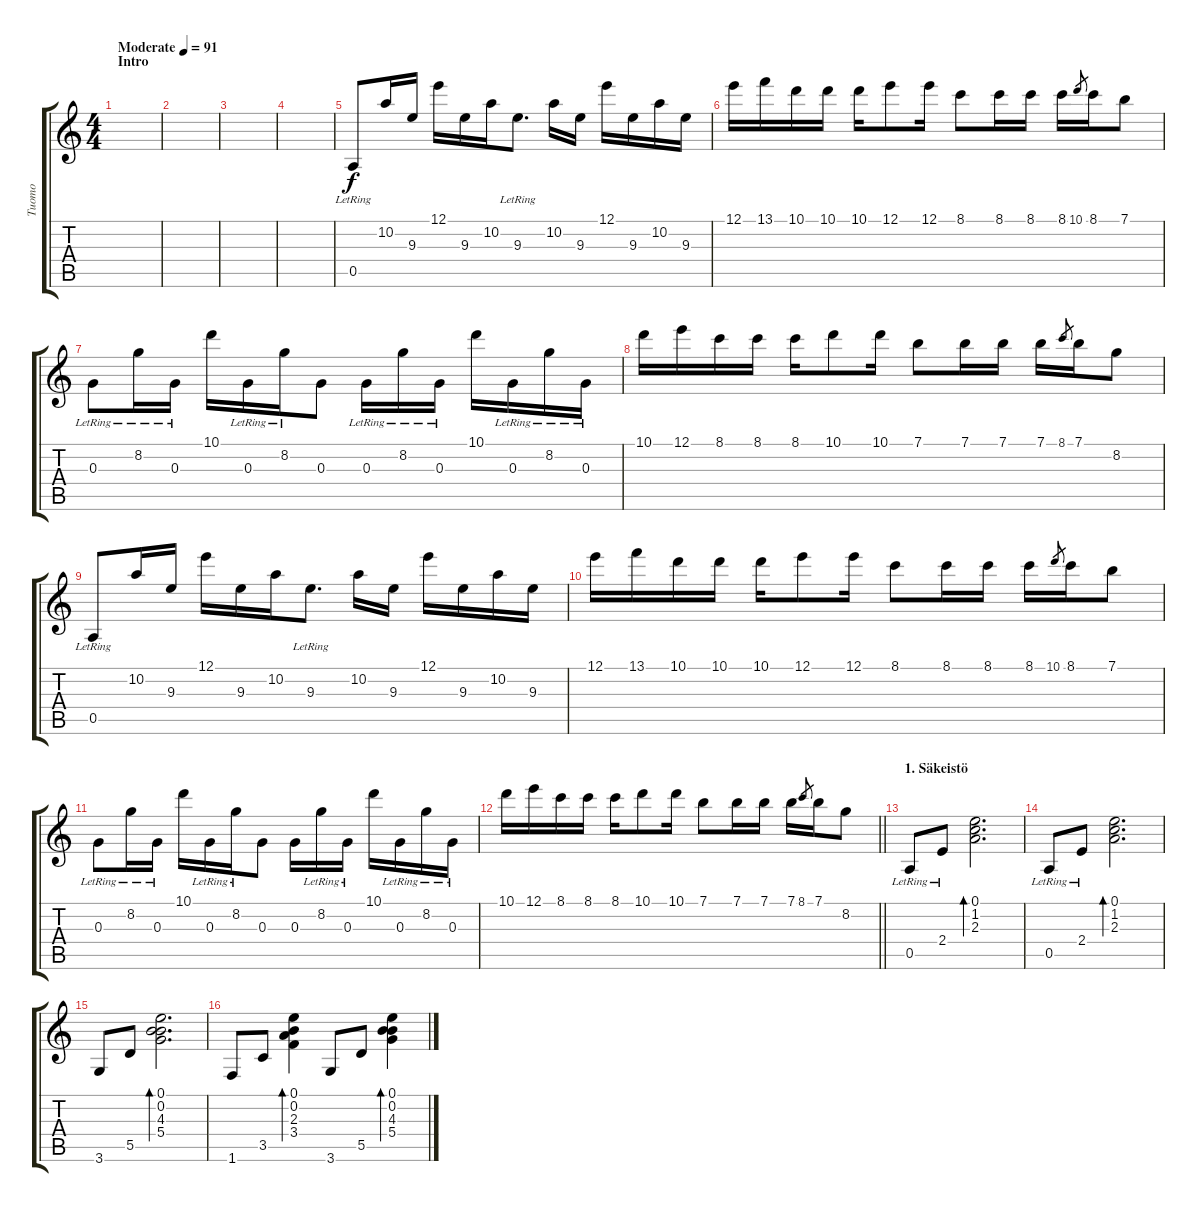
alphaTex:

\track ("Tuomo" "Tuomo") {instrument acousticguitarsteel}
\staff {score tabs}
\tuning (E4 B3 G3 D3 A2 E2) {hide}
\ts (4 4)
\section ("" "Intro")
\tempo (91 "Moderate")
\clef g2
\ks c
|
|
|
|
0.5{lr}.8 10.2.16 9.3.16 12.1.16 9.3.16 10.2.16 9.3{lr}.8{d} 10.2.16 9.3.16 12.1.16 9.3.16 10.2.16 9.3.16 |
12.1.16 13.1.16 10.1.16 10.1.16 10.1.16 12.1.8 12.1.16 8.1.8 8.1.16 8.1.16 8.1.16 10.1.8{gr} 8.1.16 7.1.8 |
0.3{lr}.8 8.2{lr}.16 0.3{lr}.16 10.1.16 0.3{lr}.16 8.2{lr}.16 0.3.8 0.3{lr}.16 8.2{lr}.16 0.3{lr}.16 10.1.16 0.3{lr}.16 8.2{lr}.16 0.3{lr}.16 |
10.1.16 12.1.16 8.1.16 8.1.16 8.1.16 10.1.8 10.1.16 7.1.8 7.1.16 7.1.16 7.1.16 8.1.8{gr} 7.1.16 8.2.8 |
0.5{lr}.8 10.2.16 9.3.16 12.1.16 9.3.16 10.2.16 9.3{lr}.8{d} 10.2.16 9.3.16 12.1.16 9.3.16 10.2.16 9.3.16 |
12.1.16 13.1.16 10.1.16 10.1.16 10.1.16 12.1.8 12.1.16 8.1.8 8.1.16 8.1.16 8.1.16 10.1.8{gr} 8.1.16 7.1.8 |
0.3{lr}.8 8.2{lr}.16 0.3{lr}.16 10.1.16 0.3{lr}.16 8.2{lr}.16 0.3.8 0.3.16 8.2{lr}.16 0.3{lr}.16 10.1.16 0.3{lr}.16 8.2{lr}.16 0.3{lr}.16 |
\barLineRight lightlight
10.1.16 12.1.16 8.1.16 8.1.16 8.1.16 10.1.8 10.1.16 7.1.8 7.1.16 7.1.16 7.1.16 8.1.8{gr} 7.1.16 8.2.8 |
\section ("" "1. Säkeistö")
0.5{lr}.8 2.4{lr}.8 (0.1 1.2 2.3).2{d bd 120} |
0.5{lr}.8 2.4{lr}.8 (0.1 1.2 2.3).2{d bd 120} |
3.6.8 5.5.8 (0.1 0.2 4.3 5.4).2{d bd 120} |
1.6.8 3.5.8 (0.1 0.2 2.3 3.4).4{bd 60} 3.6.8 5.5.8 (0.1 0.2 4.3 5.4).4{bd 60}
